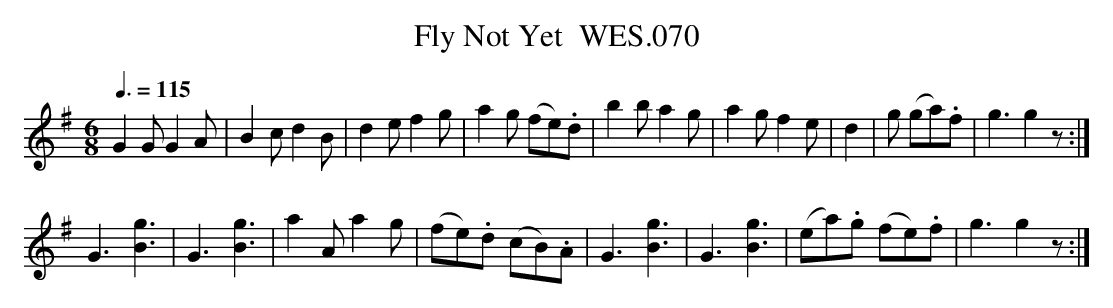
X:1
T:Fly Not Yet  WES.070
M:6/8
L:1/8
Q:3/8=115
K:G
G2GG2A|B2cd2B|d2ef2g|a2g (fe).d|b2ba2g|a2gf2e|d2|g (ga).f|g3g2z:|
G3[g3B3]|G3[g3B3]|a2Aa2g|(fe).d (cB).A|G3[g3B3]|G3[g3B3]|(ea).g (fe).f|g3g2z:|
